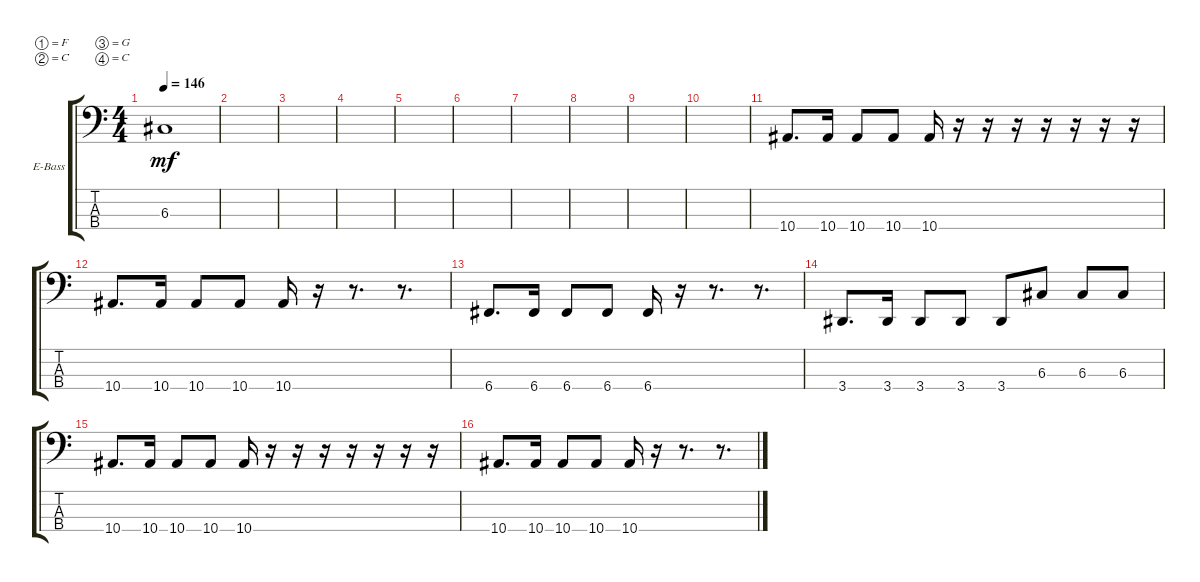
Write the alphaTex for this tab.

\defaultSystemsLayout 4
\bracketExtendMode groupsimilarinstruments
\firstSystemTrackNameOrientation horizontal
\otherSystemsTrackNameOrientation horizontal
\track ("Bass" "E-Bass") {instrument electricbassfinger}
\staff {score tabs}
\tuning (F2 C2 G1 C1)
\ts (4 4)
\tempo 146
\clef f4
\ks c
6.3{t}.1{dy mf} |
|
|
|
|
|
|
|
|
|
10.4.8{d} 10.4.16 10.4.8 10.4.8 10.4.16 r.16 r.16 r.16 r.16 r.16 r.16 r.16 |
10.4.8{d} 10.4.16 10.4.8 10.4.8 10.4.16 r.16 r.8{d} r.8{d} |
6.4.8{d} 6.4.16 6.4.8 6.4.8 6.4.16 r.16 r.8{d} r.8{d} |
3.4.8{d} 3.4.16 3.4.8 3.4.8 3.4.8 6.3.8 6.3.8 6.3.8 |
10.4.8{d} 10.4.16 10.4.8 10.4.8 10.4.16 r.16 r.16 r.16 r.16 r.16 r.16 r.16 |
10.4.8{d} 10.4.16 10.4.8 10.4.8 10.4.16 r.16 r.8{d} r.8{d}
